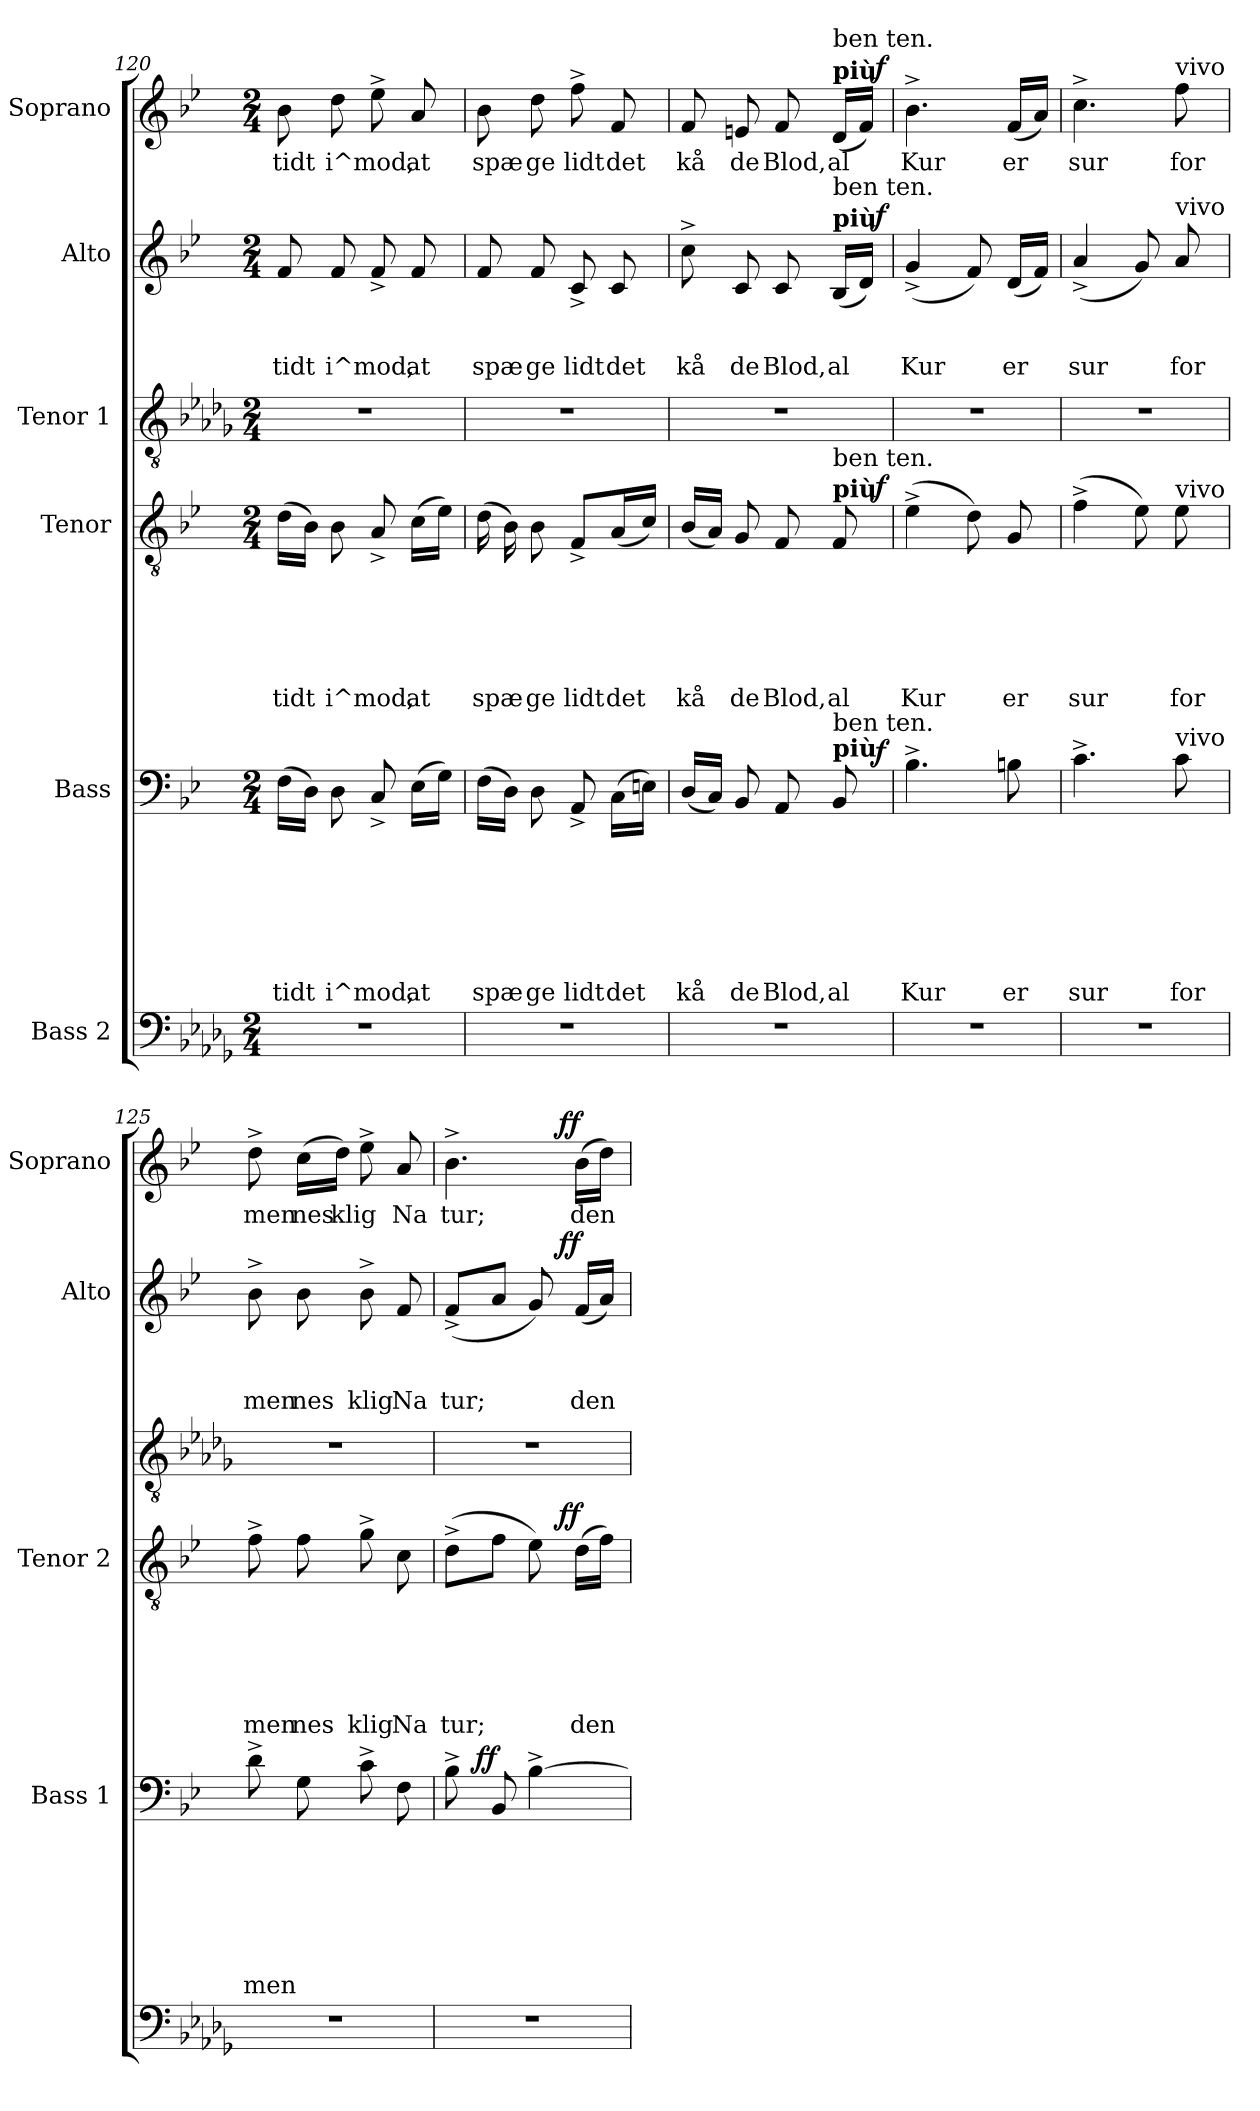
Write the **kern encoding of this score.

**kern	**kern	**text	**text	**text	**text	**text	**text	**text	**dynam	**kern	**text	**text	**text	**text	**text	**text	**dynam	**kern	**kern	**text	**text	**text	**dynam	**kern	**text	**dynam
*part6	*part5	*part5	*part5	*part5	*part5	*part5	*part5	*part5	*part5	*part4	*part4	*part4	*part4	*part4	*part4	*part4	*part4	*part3	*part2	*part2	*part2	*part2	*part2	*part1	*part1	*part1
*staff6	*staff5	*staff5	*staff5	*staff5	*staff5	*staff5	*staff5	*staff5	*staff5	*staff4	*staff4	*staff4	*staff4	*staff4	*staff4	*staff4	*staff4	*staff3	*staff2	*staff2	*staff2	*staff2	*staff2	*staff1	*staff1	*staff1
*I"Bass 2	*I"Bass	*	*	*	*	*	*	*	*	*I"Tenor	*	*	*	*	*	*	*	*I"Tenor 1	*I"Alto	*	*	*	*	*I"Soprano	*	*
*	*I'Bass 1	*	*	*	*	*	*	*	*	*I'Tenor 2	*	*	*	*	*	*	*	*	*I'Alto	*	*	*	*	*I'Soprano	*	*
*clefF4	*clefF4	*	*	*	*	*	*	*	*	*clefGv2	*	*	*	*	*	*	*	*clefGv2	*clefG2	*	*	*	*	*clefG2	*	*
*ITrd2c3	*	*	*	*	*	*	*	*	*	*	*	*	*	*	*	*	*	*ITrd2c3	*	*	*	*	*	*	*	*
*k[b-e-]	*k[b-e-]	*	*	*	*	*	*	*	*	*k[b-e-]	*	*	*	*	*	*	*	*k[b-e-]	*k[b-e-]	*	*	*	*	*k[b-e-]	*	*
*B-:	*B-:	*	*	*	*	*	*	*	*	*B-:	*	*	*	*	*	*	*	*B-:	*B-:	*	*	*	*	*B-:	*	*
*M2/4	*M2/4	*	*	*	*	*	*	*	*	*M2/4	*	*	*	*	*	*	*	*M2/4	*M2/4	*	*	*	*	*M2/4	*	*
=120	=120	=120	=120	=120	=120	=120	=120	=120	=120	=120	=120	=120	=120	=120	=120	=120	=120	=120	=120	=120	=120	=120	=120	=120	=120	=120
!	!	!	!	!	!	!	!	!LO:LY:b	!	!	!	!	!	!	!	!LO:LY:b	!	!	!	!	!	!LO:LY:b	!	!	!LO:LY:b	!
2r	(>16F\LL	.	.	.	.	.	.	tidt	.	(>16d\LL	.	.	.	.	.	tidt	.	2r	8f/	.	.	tidt	.	8b-\	tidt	.
.	16D\JJ)	.	.	.	.	.	.	.	.	16B-\JJ)	.	.	.	.	.	.	.	.	.	.	.	.	.	.	.	.
!	!	!	!	!	!	!	!	!LO:LY:b	!	!	!	!	!	!	!	!LO:LY:b	!	!	!	!	!	!LO:LY:b	!	!	!LO:LY:b	!
.	8D\	.	.	.	.	.	.	i^mod,	.	8B-\	.	.	.	.	.	i^mod,	.	.	8f/	.	.	i^mod,	.	8dd\	i^mod,	.
.	8C^</	.	.	.	.	.	.	.	.	8A^</	.	.	.	.	.	.	.	.	8f^</	.	.	.	.	8ee-^>\	.	.
!	!	!	!	!	!	!	!	!LO:LY:b	!	!	!	!	!	!	!	!LO:LY:b	!	!	!	!	!	!LO:LY:b	!	!	!LO:LY:b	!
.	(>16E-\LL	.	.	.	.	.	.	at	.	(>16c\LL	.	.	.	.	.	at	.	.	8f/	.	.	at	.	8a/	at	.
.	16G\JJ)	.	.	.	.	.	.	.	.	16e-\JJ)	.	.	.	.	.	.	.	.	.	.	.	.	.	.	.	.
=121	=121	=121	=121	=121	=121	=121	=121	=121	=121	=121	=121	=121	=121	=121	=121	=121	=121	=121	=121	=121	=121	=121	=121	=121	=121	=121
!	!	!	!	!	!	!	!	!LO:LY:b	!	!	!	!	!	!	!	!LO:LY:b	!	!	!	!	!	!LO:LY:b	!	!	!LO:LY:b	!
2r	(>16F\LL	.	.	.	.	.	.	spæ	.	(>16d\	.	.	.	.	.	spæ	.	2r	8f/	.	.	spæ	.	8b-\	spæ	.
.	16D\JJ)	.	.	.	.	.	.	.	.	16B-\)	.	.	.	.	.	.	.	.	.	.	.	.	.	.	.	.
!	!	!	!	!	!	!	!	!LO:LY:b	!	!	!	!	!	!	!	!LO:LY:b	!	!	!	!	!	!LO:LY:b	!	!	!LO:LY:b	!
.	8D\	.	.	.	.	.	.	ge	.	8B-\	.	.	.	.	.	ge	.	.	8f/	.	.	ge	.	8dd\	ge	.
!	!	!	!	!	!	!	!	!LO:LY:b	!	!	!	!	!	!	!	!LO:LY:b	!	!	!	!	!	!LO:LY:b	!	!	!LO:LY:b	!
.	8AA^</	.	.	.	.	.	.	lidt	.	8F^</L	.	.	.	.	.	lidt	.	.	8c^</	.	.	lidt	.	8ff^>\	lidt	.
!	!	!	!	!	!	!	!	!LO:LY:b	!	!	!	!	!	!	!	!LO:LY:b	!	!	!	!	!	!LO:LY:b	!	!	!LO:LY:b	!
.	(>16C\LL	.	.	.	.	.	.	det	.	(<16A/L	.	.	.	.	.	det	.	.	8c/	.	.	det	.	8f/	det	.
.	16En\JJ)	.	.	.	.	.	.	.	.	16c/JJ)	.	.	.	.	.	.	.	.	.	.	.	.	.	.	.	.
=122	=122	=122	=122	=122	=122	=122	=122	=122	=122	=122	=122	=122	=122	=122	=122	=122	=122	=122	=122	=122	=122	=122	=122	=122	=122	=122
!	!	!	!	!	!	!	!	!LO:LY:b	!	!	!	!	!	!	!	!LO:LY:b	!	!	!	!	!	!LO:LY:b	!	!	!LO:LY:b	!
*	*^	*	*	*	*	*	*	*	*	*^	*	*	*	*	*	*	*	*	*^	*	*	*	*	*^	*	*
2r	(<16D/LL	4...ryy	.	.	.	.	.	.	kå	.	(<16B-/LL	4...ryy	.	.	.	.	.	kå	.	2r	8cc^>\	4...ryy	.	.	kå	.	8f/	4...ryy	kå	.
.	16C/JJ)	.	.	.	.	.	.	.	.	.	16A/JJ)	.	.	.	.	.	.	.	.	.	.	.	.	.	.	.	.	.	.	.
!	!	!	!	!	!	!	!	!	!LO:LY:b	!	!	!	!	!	!	!	!	!LO:LY:b	!	!	!	!	!	!	!LO:LY:b	!	!	!	!LO:LY:b	!
.	8BB-/	.	.	.	.	.	.	.	de	.	8G/	.	.	.	.	.	.	de	.	.	8c/	.	.	.	de	.	8en/	.	de	.
!	!	!	!	!	!	!	!	!	!LO:LY:b	!	!	!	!	!	!	!	!	!LO:LY:b	!	!	!	!	!	!	!LO:LY:b	!	!	!	!LO:LY:b	!
.	8AA/	.	.	.	.	.	.	.	Blod,	.	8F/	.	.	.	.	.	.	Blod,	.	.	8c/	.	.	.	Blod,	.	8f/	.	Blod,	.
!	!	!	!	!	!	!	!	!	!	!	!	!	!	!	!	!	!	!	!	!	!	!	!	!	!	!	!LO:TX:a:t=ben ten.	!	!	!
!	!	!	!	!	!	!	!	!	!	!	!	!	!	!	!	!	!	!	!	!	!	!	!	!	!	!	!LO:TX:a:B:t=più	!	!	!
!	!	!	!	!	!	!	!	!	!	!	!	!	!	!	!	!	!	!	!	!	!LO:TX:a:t=ben ten.	!	!	!	!	!	!	!	!	!
!	!	!	!	!	!	!	!	!	!	!	!	!	!	!	!	!	!	!	!	!	!LO:TX:a:B:t=più	!	!	!	!	!	!	!	!	!
!	!	!	!	!	!	!	!	!	!	!	!LO:TX:a:t=ben ten.	!	!	!	!	!	!	!	!	!	!	!	!	!	!	!	!	!	!	!
!	!	!	!	!	!	!	!	!	!	!	!LO:TX:a:B:t=più	!	!	!	!	!	!	!	!	!	!	!	!	!	!	!	!	!	!	!
!	!LO:TX:a:t=ben ten.	!	!	!	!	!	!	!	!	!	!	!	!	!	!	!	!	!	!	!	!	!	!	!	!	!	!	!	!	!
!	!LO:TX:a:B:t=più	!	!	!	!	!	!	!	!	!	!	!	!	!	!	!	!	!	!	!	!	!	!	!	!	!	!	!	!	!
!	!	!	!	!	!	!	!	!	!LO:LY:b	!	!	!	!	!	!	!	!	!LO:LY:b	!	!	!	!	!	!	!LO:LY:b	!	!	!	!LO:LY:b	!
.	8BB-/	.	.	.	.	.	.	.	al	.	8F/	.	.	.	.	.	.	al	.	.	(<16B-/LL	.	.	.	al	.	(<16d/LL	.	al	.
.	.	.	.	.	.	.	.	.	.	.	.	.	.	.	.	.	.	.	.	.	16d/JJ)	.	.	.	.	.	16f/JJ)	.	.	.
!	!	!	!	!	!	!	!	!	!	!LO:DY:a	!	!	!	!	!	!	!	!	!LO:DY:a	!	!	!	!	!	!	!LO:DY:a	!	!	!	!LO:DY:a
.	.	32ryy	.	.	.	.	.	.	.	f	.	32ryy	.	.	.	.	.	.	f	.	.	32ryy	.	.	.	f	.	32ryy	.	f
=123	=123	=123	=123	=123	=123	=123	=123	=123	=123	=123	=123	=123	=123	=123	=123	=123	=123	=123	=123	=123	=123	=123	=123	=123	=123	=123	=123	=123	=123	=123
!	!	!	!	!	!	!	!	!	!LO:LY:b	!	!	!	!	!	!	!	!	!LO:LY:b	!	!	!	!	!	!	!LO:LY:b	!	!	!	!LO:LY:b	!
*	*v	*v	*	*	*	*	*	*	*	*	*	*	*	*	*	*	*	*	*	*	*v	*v	*	*	*	*	*v	*v	*	*
*	*	*	*	*	*	*	*	*	*	*v	*v	*	*	*	*	*	*	*	*	*	*	*	*	*	*	*	*
2r	4.B-^>\	.	.	.	.	.	.	Kur	.	(>4e-^>\	.	.	.	.	.	Kur	.	2r	(<4g^</	.	.	Kur	.	4.b-^>\	Kur	.
.	.	.	.	.	.	.	.	.	.	8d\)	.	.	.	.	.	.	.	.	8f/)	.	.	.	.	.	.	.
!	!	!	!	!	!	!	!	!LO:LY:b	!	!	!	!	!	!	!	!LO:LY:b	!	!	!	!	!	!LO:LY:b	!	!	!LO:LY:b	!
.	8Bn\	.	.	.	.	.	.	er	.	8G/	.	.	.	.	.	er	.	.	(<16d/LL	.	.	er	.	(<16f/LL	er	.
.	.	.	.	.	.	.	.	.	.	.	.	.	.	.	.	.	.	.	16f/JJ)	.	.	.	.	16a/JJ)	.	.
=124	=124	=124	=124	=124	=124	=124	=124	=124	=124	=124	=124	=124	=124	=124	=124	=124	=124	=124	=124	=124	=124	=124	=124	=124	=124	=124
!	!	!	!	!	!	!	!	!LO:LY:b	!	!	!	!	!	!	!	!LO:LY:b	!	!	!	!	!	!LO:LY:b	!	!	!LO:LY:b	!
2r	4.c^>\	.	.	.	.	.	.	sur	.	(>4f^>\	.	.	.	.	.	sur	.	2r	(<4a^</	.	.	sur	.	4.cc^>\	sur	.
.	.	.	.	.	.	.	.	.	.	8e-\)	.	.	.	.	.	.	.	.	8g/)	.	.	.	.	.	.	.
!	!	!	!	!	!	!	!	!	!	!	!	!	!	!	!	!	!	!	!	!	!	!	!	!LO:TX:a:t=vivo	!	!
!	!	!	!	!	!	!	!	!	!	!	!	!	!	!	!	!	!	!	!LO:TX:a:t=vivo	!	!	!	!	!	!	!
!	!	!	!	!	!	!	!	!	!	!LO:TX:a:t=vivo	!	!	!	!	!	!	!	!	!	!	!	!	!	!	!	!
!	!LO:TX:a:t=vivo	!	!	!	!	!	!	!	!	!	!	!	!	!	!	!	!	!	!	!	!	!	!	!	!	!
!	!	!	!	!	!	!	!	!LO:LY:b	!	!	!	!	!	!	!	!LO:LY:b	!	!	!	!	!	!LO:LY:b	!	!	!LO:LY:b	!
.	8c\	.	.	.	.	.	.	for	.	8e-\	.	.	.	.	.	for	.	.	8a/	.	.	for	.	8ff\	for	.
!!LO:PB:g=z
=125	=125	=125	=125	=125	=125	=125	=125	=125	=125	=125	=125	=125	=125	=125	=125	=125	=125	=125	=125	=125	=125	=125	=125	=125	=125	=125
!	!	!	!	!	!	!	!	!LO:LY:b	!	!	!	!	!	!	!	!LO:LY:b	!	!	!	!	!	!LO:LY:b	!	!	!LO:LY:a	!
2r	8d^>\	.	.	.	.	.	.	men	.	8f^>\	.	.	.	.	.	men	.	2r	8b-^>\	.	.	men	.	8dd^>\	men	.
!	!	!	!	!	!	!	!	!	!	!	!	!	!	!	!	!LO:LY:b	!	!	!	!	!	!LO:LY:b	!	!	!LO:LY:a	!
.	8G\	.	.	.	.	.	.	.	.	8f\	.	.	.	.	.	nes	.	.	8b-\	.	.	nes	.	(>16cc\LL	nes	.
!	!	!	!	!	!	!	!	!	!	!	!	!	!	!	!	!	!	!	!	!	!	!	!	!	!LO:LY:a	!
.	.	.	.	.	.	.	.	.	.	.	.	.	.	.	.	.	.	.	.	.	.	.	.	16dd\JJ)	klig	.
!	!	!	!	!	!	!	!	!	!	!	!	!	!	!	!	!LO:LY:b	!	!	!	!	!	!LO:LY:b	!	!	!	!
.	8c^>\	.	.	.	.	.	.	.	.	8g^>\	.	.	.	.	.	klig	.	.	8b-^>\	.	.	klig	.	8ee-^>\	.	.
!	!	!	!	!	!	!	!	!	!	!	!	!	!	!	!	!LO:LY:b	!	!	!	!	!	!LO:LY:b	!	!	!LO:LY:a	!
.	8F\	.	.	.	.	.	.	.	.	8c\	.	.	.	.	.	Na	.	.	8f/	.	.	Na	.	8a/	Na	.
=126	=126	=126	=126	=126	=126	=126	=126	=126	=126	=126	=126	=126	=126	=126	=126	=126	=126	=126	=126	=126	=126	=126	=126	=126	=126	=126
!	!	!	!	!	!	!	!	!	!	!	!	!	!	!	!	!LO:LY:b	!	!	!	!	!	!LO:LY:b	!	!	!LO:LY:a	!
*	*^	*	*	*	*	*	*	*	*	*^	*	*	*	*	*	*	*	*	*^	*	*	*	*	*^	*	*
2r	8B-^>\	16.ryy	.	.	.	.	.	.	.	.	(>8d^>\L	4ryy	.	.	.	.	.	tur;	.	2r	(<8f^</L	4ryy	.	.	tur;	.	4.b-^>\	4ryy	tur;	.
!	!	!	!	!	!	!	!	!	!	!LO:DY:a	!	!	!	!	!	!	!	!	!	!	!	!	!	!	!	!	!	!	!	!
.	.	4ryy	.	.	.	.	.	.	.	ff	.	.	.	.	.	.	.	.	.	.	.	.	.	.	.	.	.	.	.	.
.	8BB-/	.	.	.	.	.	.	.	.	.	8f\J	.	.	.	.	.	.	.	.	.	8a/J	.	.	.	.	.	.	.	.	.
.	[>4B-^>\	.	.	.	.	.	.	.	.	.	8e-\)	16.ryy	.	.	.	.	.	.	.	.	8g/)	16.ryy	.	.	.	.	.	16.ryy	.	.
!	!	!	!	!	!	!	!	!	!	!	!	!	!	!	!	!	!	!	!LO:DY:a	!	!	!	!	!	!	!LO:DY:a	!	!	!	!LO:DY:a
.	.	8ryy	.	.	.	.	.	.	.	.	.	8ryy	.	.	.	.	.	.	ff	.	.	8ryy	.	.	.	ff	.	8ryy	.	ff
!	!	!	!	!	!	!	!	!	!	!	!	!	!	!	!	!	!	!LO:LY:b	!	!	!	!	!	!	!LO:LY:b	!	!	!	!LO:LY:a	!
.	.	.	.	.	.	.	.	.	.	.	(>16d\LL	.	.	.	.	.	.	den	.	.	(<16f/LL	.	.	.	den	.	(>16b-\LL	.	den	.
.	.	.	.	.	.	.	.	.	.	.	16f\JJ)	.	.	.	.	.	.	.	.	.	16a/JJ)	.	.	.	.	.	16dd\JJ)	.	.	.
.	.	32ryy	.	.	.	.	.	.	.	.	.	32ryy	.	.	.	.	.	.	.	.	.	32ryy	.	.	.	.	.	32ryy	.	.
*	*v	*v	*	*	*	*	*	*	*	*	*	*	*	*	*	*	*	*	*	*	*v	*v	*	*	*	*	*v	*v	*	*
*	*	*	*	*	*	*	*	*	*	*v	*v	*	*	*	*	*	*	*	*	*	*	*	*	*	*	*	*
=	=	=	=	=	=	=	=	=	=	=	=	=	=	=	=	=	=	=	=	=	=	=	=	=	=	=
*-	*-	*-	*-	*-	*-	*-	*-	*-	*-	*-	*-	*-	*-	*-	*-	*-	*-	*-	*-	*-	*-	*-	*-	*-	*-	*-
